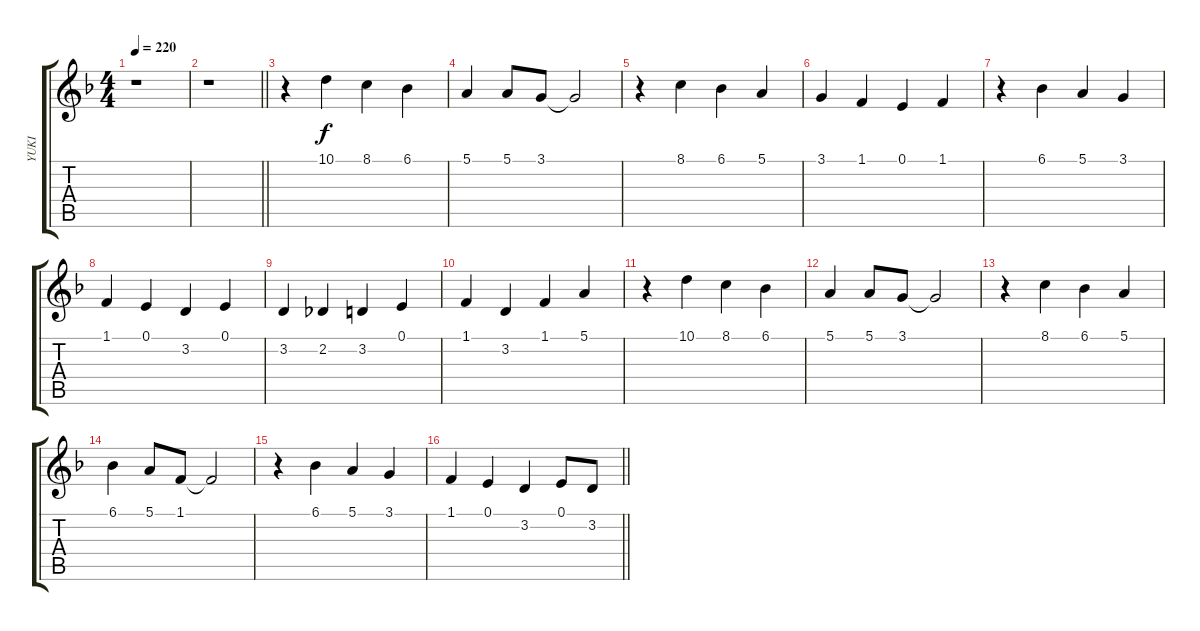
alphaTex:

\track ("YUKI" "YUKI") {instrument churchorgan}
\staff {score tabs}
\tuning (E4 B3 G3 D3 A2 E2) {hide}
\ts (4 4)
\tempo 220
\clef g2
\ks f
r.1{dy f} |
\barLineRight lightlight
r.1 |
r.4 10.1.4 8.1.4 6.1.4 |
5.1.4 5.1.8 3.1.8 3.1{t}.2 |
r.4 8.1.4 6.1.4 5.1.4 |
3.1.4 1.1.4 0.1.4 1.1.4 |
r.4 6.1.4 5.1.4 3.1.4 |
1.1.4 0.1.4 3.2.4 0.1.4 |
3.2.4 2.2.4 3.2.4 0.1.4 |
1.1.4 3.2.4 1.1.4 5.1.4 |
r.4 10.1.4 8.1.4 6.1.4 |
5.1.4 5.1.8 3.1.8 3.1{t}.2 |
r.4 8.1.4 6.1.4 5.1.4 |
6.1.4 5.1.8 1.1.8 1.1{t}.2 |
r.4 6.1.4 5.1.4 3.1.4 |
\barLineRight lightlight
1.1.4 0.1.4 3.2.4 0.1.8 3.2.8
